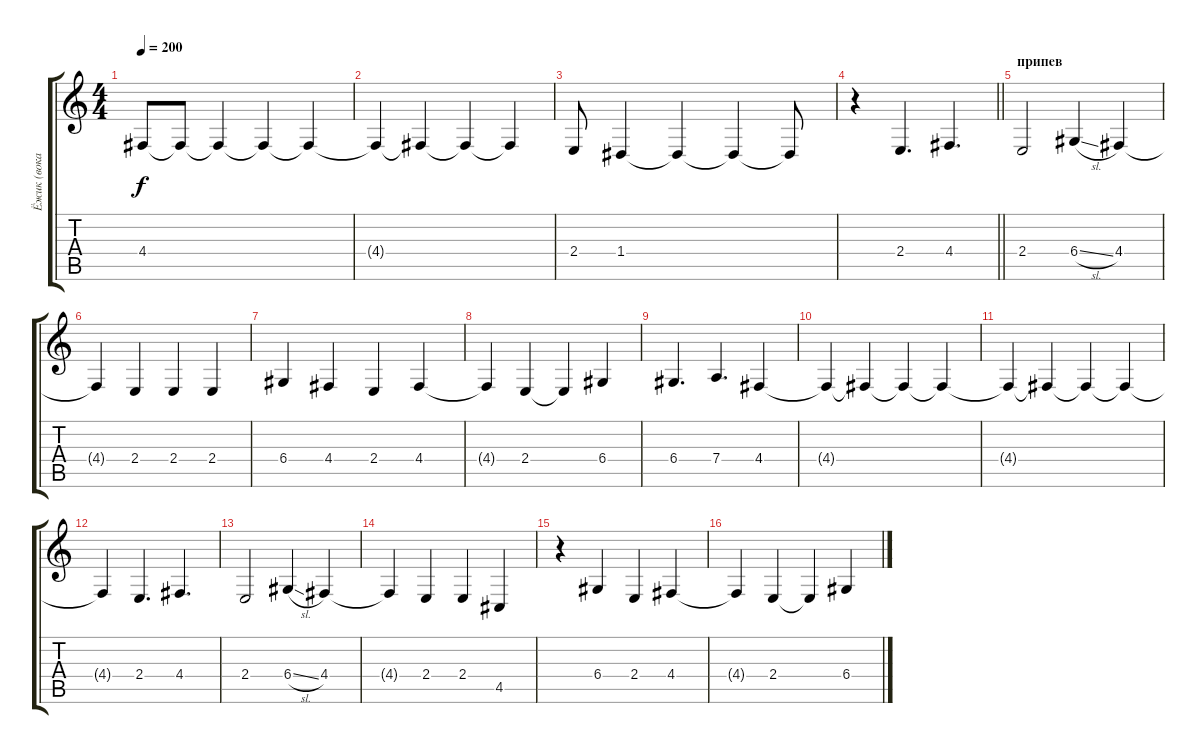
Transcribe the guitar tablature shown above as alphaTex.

\track ("Ёжик (вокал)" "Ёжик (вока") {instrument lead8bassandlead}
\staff {score tabs}
\tuning (E4 B3 G3 D3 A2 E2) {hide}
\ts (4 4)
\tempo 200
\clef g2
\ks c
4.4{t}.8{dy f} 4.4{t}.8 4.4{t}.4 4.4{t}.4 4.4{t}.4 |
4.4{t}.4 4.4{t}.4 4.4{t}.4 4.4{t}.4 |
2.4.8 1.4.4 1.4{t}.4 1.4{t}.4 1.4{t}.8 |
\barLineRight lightlight
r.4 2.4.4{d} 4.4.4{d} |
\section ("" "припев")
2.4.2 6.4{sl}.4 4.4.4 |
4.4{t}.4 2.4.4 2.4.4 2.4.4 |
6.4.4 4.4.4 2.4.4 4.4.4 |
4.4{t}.4 2.4.4 2.4{t}.4 6.4.4 |
6.4.4{d} 7.4.4{d} 4.4.4 |
4.4{t}.4 4.4{t}.4 4.4{t}.4 4.4{t}.4 |
4.4{t}.4 4.4{t}.4 4.4{t}.4 4.4{t}.4 |
4.4{t}.4 2.4.4{d} 4.4.4{d} |
2.4.2 6.4{sl}.4 4.4.4 |
4.4{t}.4 2.4.4 2.4.4 4.5.4 |
r.4 6.4.4 2.4.4 4.4.4 |
4.4{t}.4 2.4.4 2.4{t}.4 6.4.4
